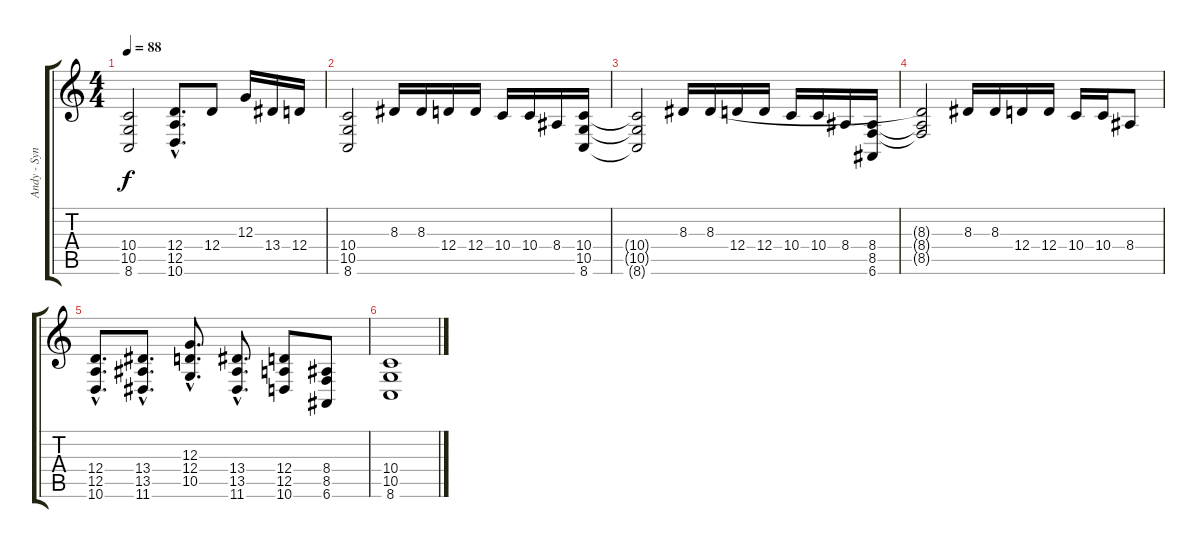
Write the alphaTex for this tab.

\track ("Andy - Synth" "Andy - Syn") {instrument pad3polysynth}
\staff {score tabs}
\tuning (E4 B3 G3 D3 A2 E2) {hide}
\ts (4 4)
\tempo 88
\clef g2
\ks c
(10.4 10.5 8.6).2{dy f instrument trombone} (12.4{hac} 12.5{hac} 10.6{hac}).8{d} 12.4.8 12.3.16 13.4.16 12.4.16 |
(10.4 10.5 8.6).2{instrument trombone} 8.3.16 8.3.16 12.4.16 12.4.16 10.4.16 10.4.16 8.4.16 (10.4 10.5 8.6).16 |
(10.4{t} 10.5{t} 8.6{t}).2{instrument trombone} 8.3.16 8.3.16 12.4.16 12.4.16 10.4.16 10.4.16 8.4.16 (8.4 8.5 6.6).16 |
(8.3{t} 8.4{t} 8.5{t}).2{instrument trombone} 8.3.16 8.3.16 12.4.16 12.4.16 10.4.16 10.4.16 8.4.8 |
(12.4{hac} 12.5{hac} 10.6{hac}).8{d instrument trombone} (13.4{hac} 13.5{hac} 11.6{hac}).8{d} (12.3{hac} 12.4{hac} 10.5{hac}).8{d} (13.4{hac} 13.5{hac} 11.6{hac}).8{d} (12.4 12.5 10.6).8 (8.4 8.5 6.6).8 |
(10.4 10.5 8.6).1{instrument trombone}
